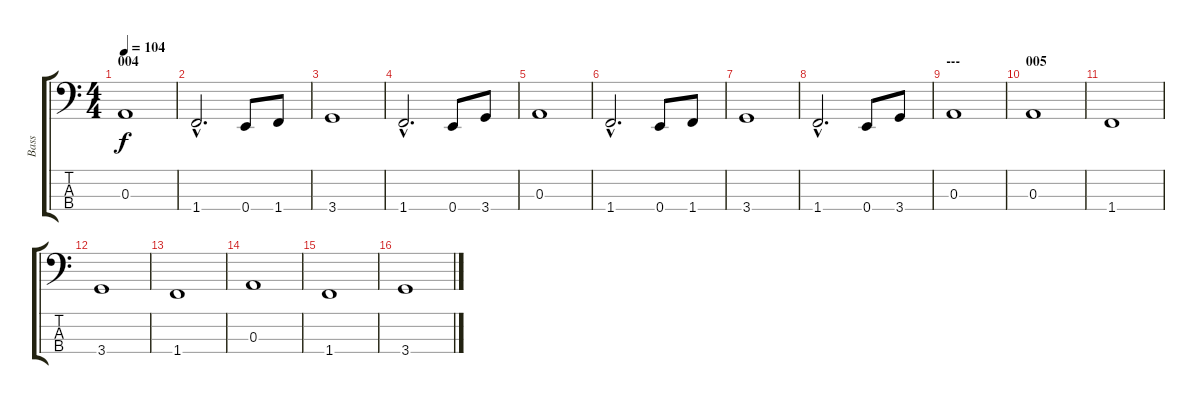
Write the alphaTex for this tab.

\track ("Bass" "Bass") {instrument electricbassfinger}
\staff {score tabs}
\tuning (G2 D2 A1 E1) {hide}
\ts (4 4)
\section ("" "004")
\tempo 104
\clef f4
\ks c
0.3.1{dy f} |
1.4{hac}.2{d} 0.4.8 1.4.8 |
3.4.1 |
1.4{hac}.2{d} 0.4.8 3.4.8 |
0.3.1 |
1.4{hac}.2{d} 0.4.8 1.4.8 |
3.4.1 |
1.4{hac}.2{d} 0.4.8 3.4.8 |
\section ("" "---")
0.3.1 |
\section ("" "005")
0.3.1 |
1.4.1 |
3.4.1 |
1.4.1 |
0.3.1 |
1.4.1 |
3.4.1
